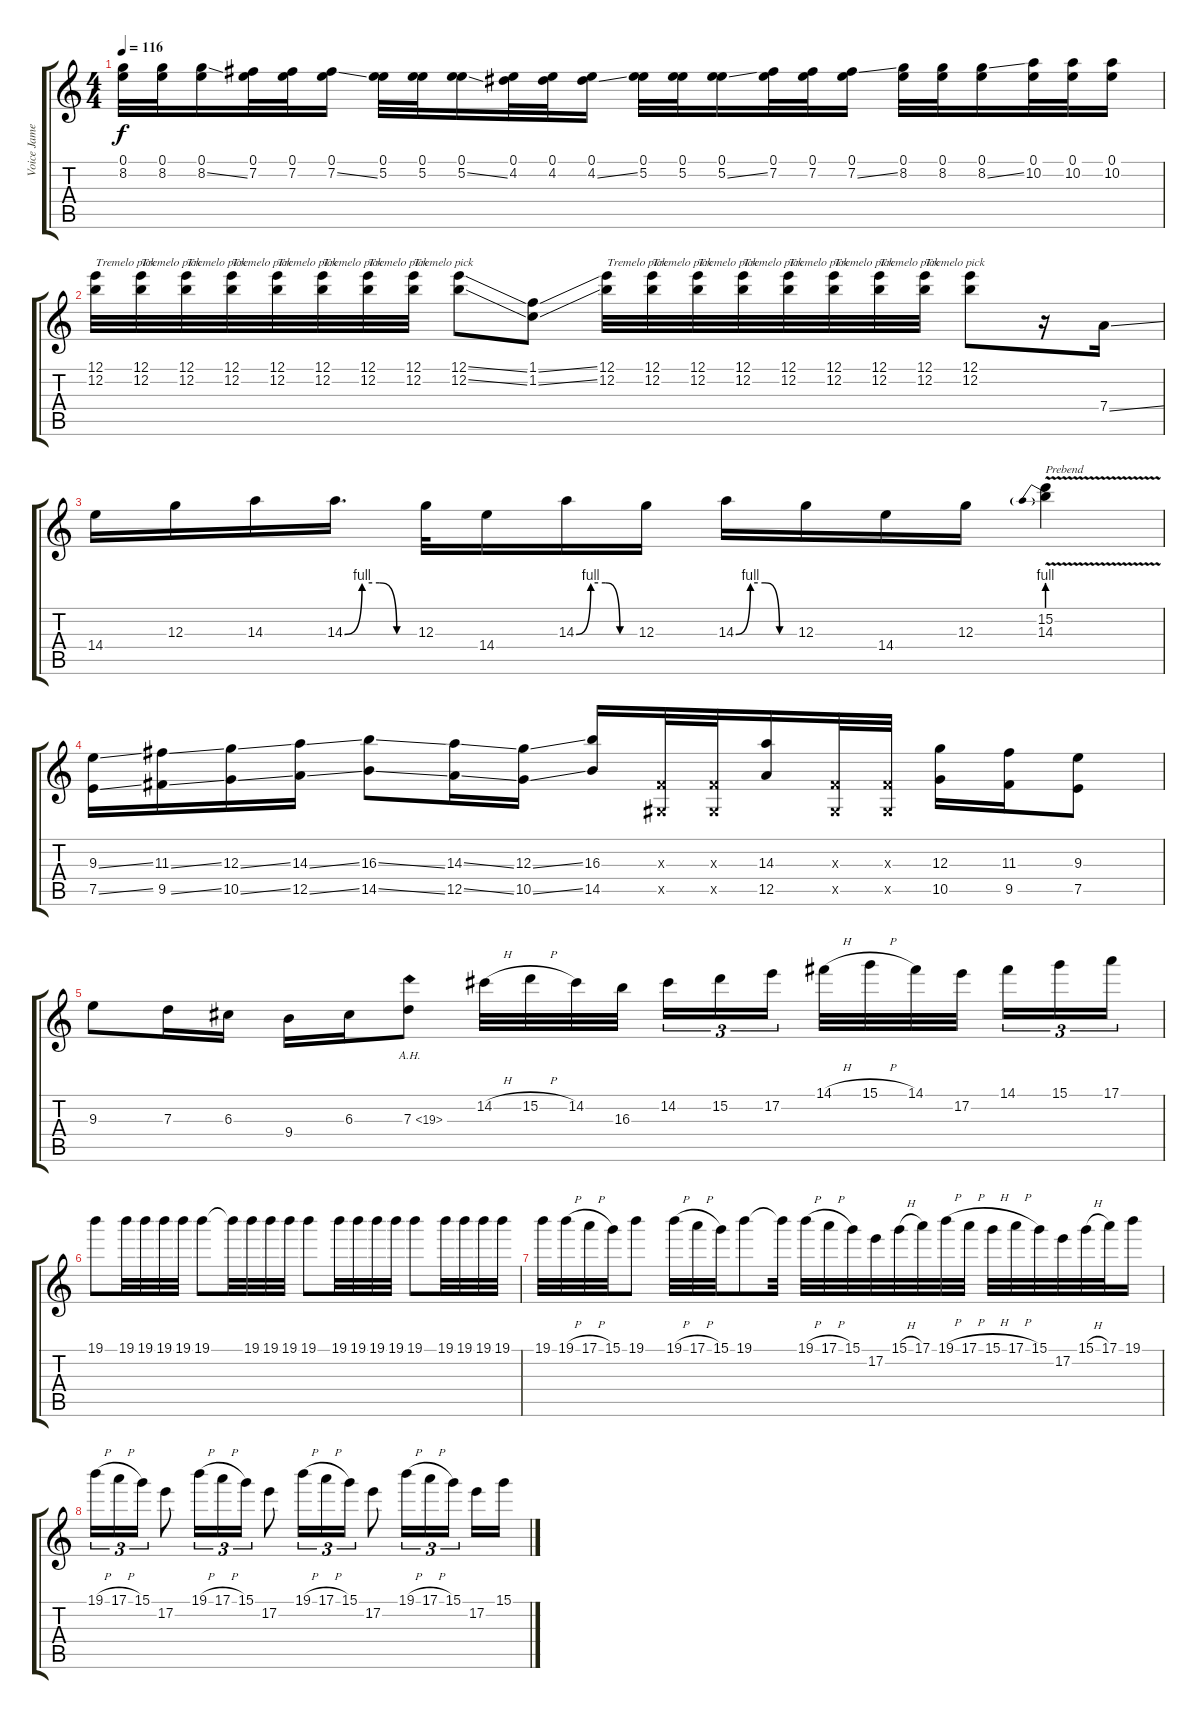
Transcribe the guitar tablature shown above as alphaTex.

\track ("Voice James" "Voice Jame") {instrument distortionguitar}
\staff {score tabs}
\tuning (E4 B3 G3 D3 A2 E2) {hide}
\ts (4 4)
\tempo 116
\clef g2
\ks c
(0.1 8.2).32{dy f} (0.1 8.2).32 (0.1 8.2{ss}).16 (0.1 7.2).32 (0.1 7.2).32 (0.1 7.2{ss}).16 (0.1 5.2).32 (0.1 5.2).32 (0.1 5.2{ss}).16 (0.1 4.2).32 (0.1 4.2).32 (0.1 4.2{ss}).16 (0.1 5.2).32 (0.1 5.2).32 (0.1 5.2{ss}).16 (0.1 7.2).32 (0.1 7.2).32 (0.1 7.2{ss}).16 (0.1 8.2).32 (0.1 8.2).32 (0.1 8.2{ss}).16 (0.1 10.2).32 (0.1 10.2).32 (0.1 10.2).16 |
(12.1 12.2).32{txt "Tremelo pick"} (12.1 12.2).32{txt "Tremelo pick"} (12.1 12.2).32{txt "Tremelo pick"} (12.1 12.2).32{txt "Tremelo pick"} (12.1 12.2).32{txt "Tremelo pick"} (12.1 12.2).32{txt "Tremelo pick"} (12.1 12.2).32{txt "Tremelo pick"} (12.1 12.2).32{txt "Tremelo pick"} (12.1{ss} 12.2{ss}).8 (1.1{ss} 1.2{ss}).8 (12.1 12.2).32{txt "Tremelo pick"} (12.1 12.2).32{txt "Tremelo pick"} (12.1 12.2).32{txt "Tremelo pick"} (12.1 12.2).32{txt "Tremelo pick"} (12.1 12.2).32{txt "Tremelo pick"} (12.1 12.2).32{txt "Tremelo pick"} (12.1 12.2).32{txt "Tremelo pick"} (12.1 12.2).32{txt "Tremelo pick"} (12.1 12.2).8 r.16 7.4{ss}.16 |
14.4.16 12.3.16 14.3.16 14.3{be (custom 0 0 15 4 30 4 45 0 60 0)}.16{d} 12.3.32 14.4.16 14.3{be (custom 0 0 15 4 30 4 45 0 60 0)}.16 12.3.16 14.3{be (custom 0 0 15 4 30 4 45 0 60 0)}.16 12.3.16 14.4.16 12.3.16 (15.2{v} 14.3{be (prebend 0 4 60 4) v}).4{txt "Prebend"} |
(9.3{ss} 7.5{ss}).16 (11.3{ss} 9.5{ss}).16 (12.3{ss} 10.5{ss}).16 (14.3{ss} 12.5{ss}).16 (16.3{ss} 14.5{ss}).8 (14.3{ss} 12.5{ss}).16 (12.3{ss} 10.5{ss}).16 (16.3 14.5).16 (-1.3{x} -1.5{x}).32 (-1.3{x} -1.5{x}).32 (14.3 12.5).16 (-1.3{x} -1.5{x}).32 (-1.3{x} -1.5{x}).32 (12.3 10.5).16 (11.3 9.5).16 (9.3 7.5).8 |
9.3.8 7.3.16 6.3.16 9.4.16 6.3.16 7.3{ah 12}.8 14.2{h}.32 15.2{h}.32 14.2.32 16.3.32 14.2.16{tu (3 2)} 15.2.16{tu (3 2)} 17.2.16{tu (3 2)} 14.1{h}.32 15.1{h}.32 14.1.32 17.2.32 14.1.16{tu (3 2)} 15.1.16{tu (3 2)} 17.1.16{tu (3 2)} |
19.1.8 19.1.32 19.1.32 19.1.32 19.1.32 19.1.8 19.1{t}.32 19.1.32 19.1.32 19.1.32 19.1.8 19.1.32 19.1.32 19.1.32 19.1.32 19.1.8 19.1.32 19.1.32 19.1.32 19.1.32 |
19.1.32 19.1{h}.32 17.1{h}.32 15.1.32 19.1.8 19.1{h}.32 17.1{h}.32 15.1.32 19.1.8 19.1{t}.32 19.1{h}.32 17.1{h}.32 15.1.32 17.2.32 15.1{h}.32 17.1.32 19.1{h}.32 17.1{h}.32 15.1{h}.32 17.1{h}.32 15.1.32 17.2.32 15.1{h}.32 17.1.32 19.1.16 |
19.1{h}.16{tu (3 2)} 17.1{h}.16{tu (3 2)} 15.1.16{tu (3 2)} 17.2.8 19.1{h}.16{tu (3 2)} 17.1{h}.16{tu (3 2)} 15.1.16{tu (3 2)} 17.2.8 19.1{h}.16{tu (3 2)} 17.1{h}.16{tu (3 2)} 15.1.16{tu (3 2)} 17.2.8 19.1{h}.16{tu (3 2)} 17.1{h}.16{tu (3 2)} 15.1.16{tu (3 2)} 17.2.16 15.1.16
